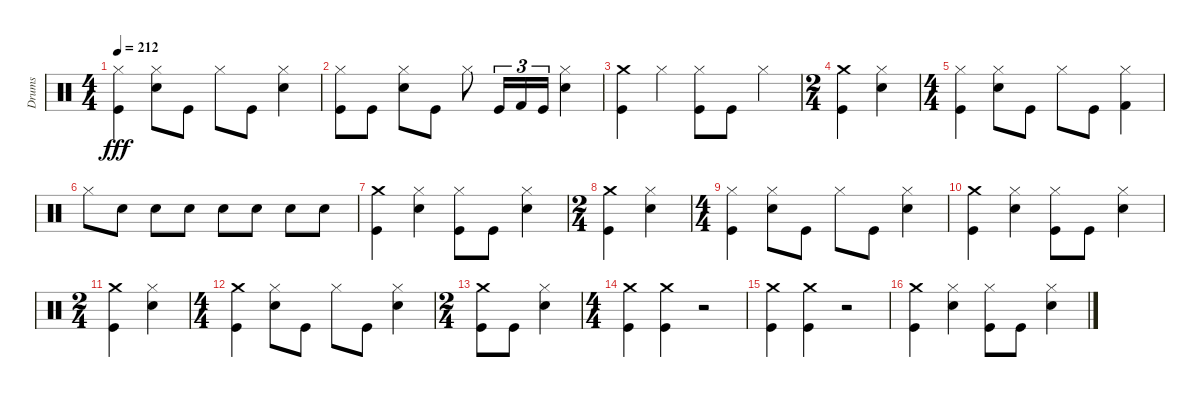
\track ("Drums" "Drums") {instrument percussion}
\staff {score}
\articulation defaults
\ts (4 4)
\tempo 212
\clef neutral
\ks c
("Kick (hit)" "Hi-Hat (closed)").4{dy fff} ("Snare (hit) 2" "Hi-Hat (closed)").8 "Kick (hit)".8 "Hi-Hat (closed)".8 "Kick (hit)".8 ("Snare (hit) 2" "Hi-Hat (closed)").4 |
("Hi-Hat (closed)" "Kick (hit)").8 "Kick (hit)".8 ("Snare (hit) 2" "Hi-Hat (closed)").8 "Kick (hit)".8 "Hi-Hat (closed)".8 "Kick (hit)".16{tu (3 2)} "Kick (hit) 2".16{tu (3 2)} "Kick (hit)".16{tu (3 2)} ("Snare (hit) 2" "Hi-Hat (closed)").4 |
("Kick (hit)" "Crash medium (hit)").4 "Hi-Hat (closed)".4 ("Hi-Hat (closed)" "Kick (hit)").8 "Kick (hit)".8 "Hi-Hat (closed)".4 |
\ts (2 4)
("Kick (hit)" "Crash medium (hit)").4 ("Snare (hit) 2" "Hi-Hat (closed)").4 |
\ts (4 4)
("Kick (hit)" "Hi-Hat (closed)").4 ("Snare (hit) 2" "Hi-Hat (closed)").8 "Kick (hit)".8 "Hi-Hat (closed)".8 "Kick (hit)".8 ("Kick (hit) 2" "Hi-Hat (closed)").4 |
"Hi-Hat (closed)".8 "Snare (hit) 2".8 "Snare (hit) 2".8 "Snare (hit) 2".8 "Snare (hit) 2".8 "Snare (hit) 2".8 "Snare (hit) 2".8 "Snare (hit) 2".8 |
("Crash medium (hit)" "Kick (hit)").4 ("Hi-Hat (closed)" "Snare (hit) 2").4 ("Hi-Hat (closed)" "Kick (hit)").8 "Kick (hit)".8 ("Snare (hit) 2" "Hi-Hat (closed)").4 |
\ts (2 4)
("Kick (hit)" "Crash medium (hit)").4 ("Snare (hit) 2" "Hi-Hat (closed)").4 |
\ts (4 4)
("Kick (hit)" "Hi-Hat (closed)").4 ("Hi-Hat (closed)" "Snare (hit) 2").8 "Kick (hit)".8 "Hi-Hat (closed)".8 "Kick (hit)".8 ("Snare (hit) 2" "Hi-Hat (closed)").4 |
("Kick (hit)" "Crash medium (hit)").4 ("Snare (hit) 2" "Hi-Hat (closed)").4 ("Kick (hit)" "Hi-Hat (closed)").8 "Kick (hit)".8 ("Snare (hit) 2" "Hi-Hat (closed)").4 |
\ts (2 4)
("Kick (hit)" "Crash medium (hit)").4 ("Snare (hit) 2" "Hi-Hat (closed)").4 |
\ts (4 4)
("Kick (hit)" "Crash medium (hit)").4 ("Snare (hit) 2" "Hi-Hat (closed)").8 "Kick (hit)".8 "Hi-Hat (closed)".8 "Kick (hit)".8 ("Hi-Hat (closed)" "Snare (hit) 2").4 |
\ts (2 4)
("Kick (hit)" "Crash medium (hit)").8 "Kick (hit)".8 ("Snare (hit) 2" "Hi-Hat (closed)").4 |
\ts (4 4)
("Kick (hit)" "Crash medium (hit)").4 ("Kick (hit)" "Crash medium (hit)").4 r.2 |
("Kick (hit)" "Crash medium (hit)").4 ("Crash medium (hit)" "Kick (hit)").4 r.2 |
("Kick (hit)" "Crash medium (hit)").4 ("Snare (hit) 2" "Hi-Hat (closed)").4 ("Kick (hit)" "Hi-Hat (closed)").8 "Kick (hit)".8 ("Snare (hit) 2" "Hi-Hat (closed)").4
